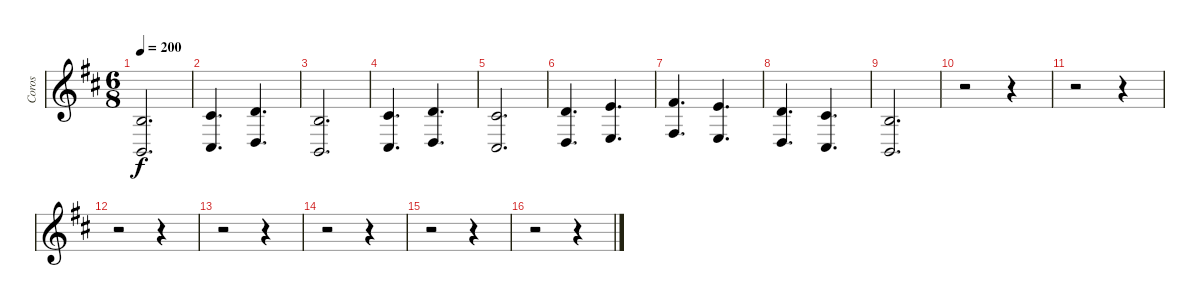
\track ("Coros" "Coros") {instrument choiraahs}
\staff {score}
\tuning (E4 B3 G3 D3 A2 E2) {hide}
\ts (6 8)
\tempo 200
\clef g2
\ks bminor
(0.2 2.5).2{d dy f} |
(2.2 4.5).4{d} (3.2 0.4).4{d} |
(0.2 2.5).2{d} |
(2.2 4.5).4{d} (3.2 0.4).4{d} |
(2.2 4.5).2{d} |
(3.2 0.4).4{d} (0.1 2.4).4{d} |
(2.1 4.4).4{d} (0.1 2.4).4{d} |
(3.2 0.4).4{d} (2.2 4.5).4{d} |
(0.2 2.5).2{d} |
r.2 r.4 |
r.2 r.4 |
r.2 r.4 |
r.2 r.4 |
r.2 r.4 |
r.2 r.4 |
r.2 r.4
